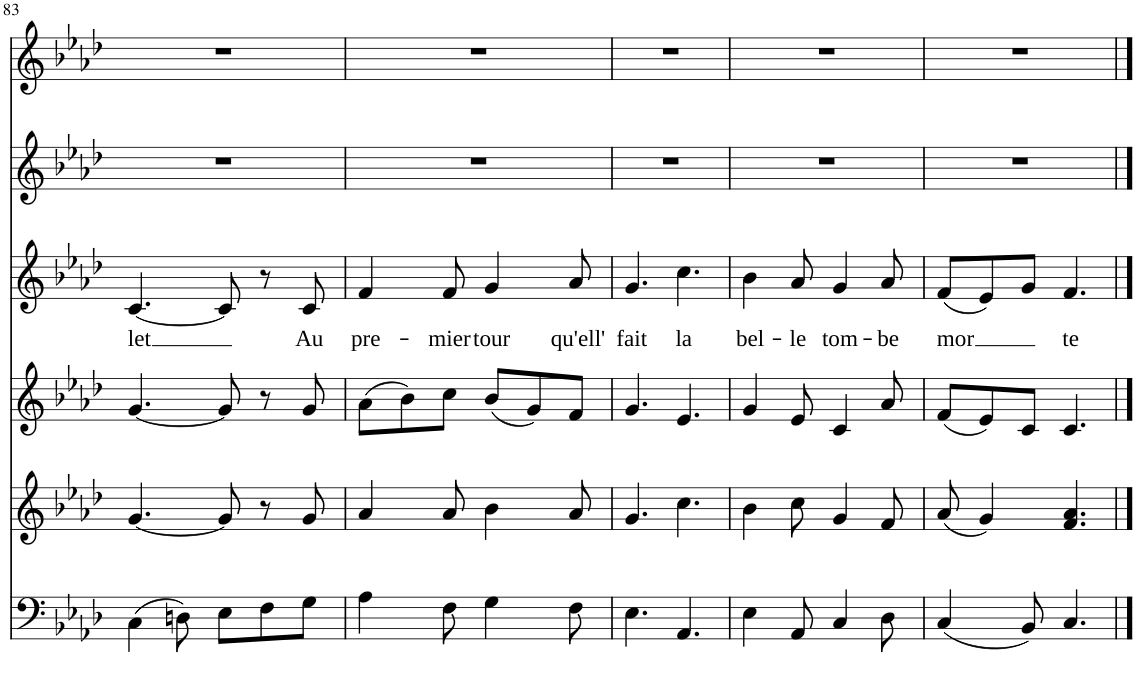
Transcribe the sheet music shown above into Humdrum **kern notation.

**kern	**kern	**kern	**kern	**text	**kern	**kern
*part6	*part5	*part4	*part3	*part3	*part2	*part1
*staff6	*staff5	*staff4	*staff3	*staff3	*staff2	*staff1
*I"voix 4	*I"voix 3	*I"voix 2	*I"voix 1	*	*I"violon	*I"flûte
*	*	*	*	*	*	*I'Fl
!!LO:PB:g=z
*clefF4	*clefG2	*clefG2	*clefG2	*	*clefG2	*clefG2
*	*	*Trd4c7	*Trd1c2	*	*	*
*k[b-e-a-d-]	*k[b-e-a-d-]	*k[b-e-a-d-]	*k[b-e-a-d-]	*	*k[b-e-a-d-]	*k[b-e-a-d-]
*M6/8	*M6/8	*M6/8	*M6/8	*	*M6/8	*M6/8
=83	=83	=83	=83	=83	=83	=83
!	!	!	!	!LO:LY:b	!	!
(4C\	[4.g/	[4.g/	[4.c/	let	2.r	2.r
8Dn\)	.	.	.	.	.	.
8E-\L	8g/]	8g/]	8c/]	.	.	.
8F\	8r	8r	8r	.	.	.
!	!	!	!	!LO:LY:b	!	!
8G\J	8g/	8g/	8c/	Au	.	.
=84	=84	=84	=84	=84	=84	=84
!	!	!	!	!LO:LY:b	!	!
4A-\	4a-/	(8a-\L	4f/	pre-	2.r	2.r
.	.	8b-\)	.	.	.	.
!	!	!	!	!LO:LY:b	!	!
8F\	8a-/	8cc\J	8f/	-mier	.	.
!	!	!	!	!LO:LY:b	!	!
4G\	4b-\	(8b-/L	4g/	tour	.	.
.	.	8g/)	.	.	.	.
!	!	!	!	!LO:LY:b	!	!
8F\	8a-/	8f/J	8a-/	qu'ell'	.	.
=85	=85	=85	=85	=85	=85	=85
!	!	!	!	!LO:LY:b	!	!
4.E-\	4.g/	4.g/	4.g/	fait	2.r	2.r
!	!	!	!	!LO:LY:b	!	!
4.AA-/	4.cc\	4.e-/	4.cc\	la	.	.
=86	=86	=86	=86	=86	=86	=86
!	!	!	!	!LO:LY:b	!	!
4E-\	4b-\	4g/	4b-\	bel-	2.r	2.r
!	!	!	!	!LO:LY:b	!	!
8AA-/	8cc\	8e-/	8a-/	-le	.	.
!	!	!	!	!LO:LY:b	!	!
4C/	4g/	4c/	4g/	tom-	.	.
!	!	!	!	!LO:LY:b	!	!
8D-\	8f/	8a-/	8a-/	-be	.	.
=87	=87	=87	=87	=87	=87	=87
!	!	!	!	!LO:LY:b	!	!
(4C/	(8a-/	(8f/L	(8f/L	mor	2.r	2.r
.	4g/)	8e-/)	8e-/)	.	.	.
8BB-/)	.	8c/J	8g/J	.	.	.
!	!	!	!	!LO:LY:b	!	!
4.C/	4.f/ 4.a-/	4.c/	4.f/	te	.	.
==	==	==	==	==	==	==
*-	*-	*-	*-	*-	*-	*-
